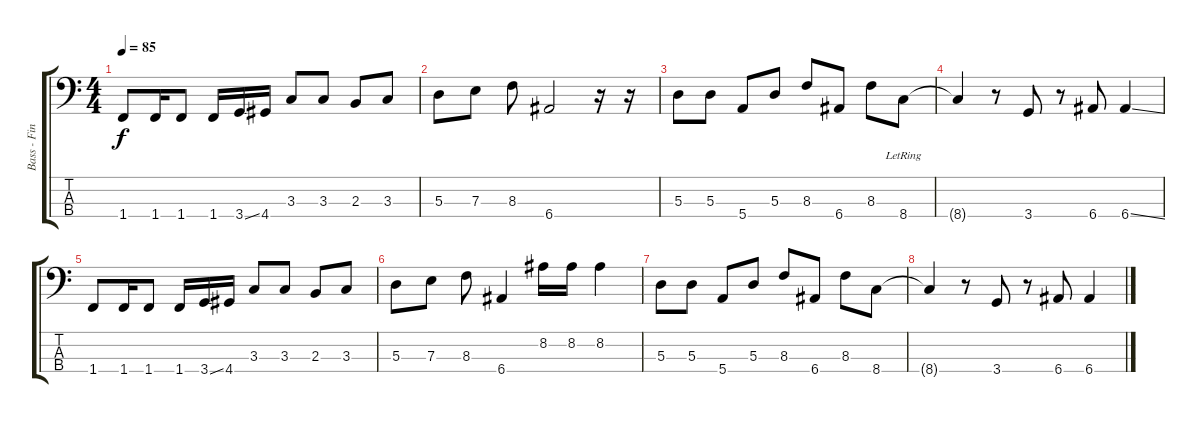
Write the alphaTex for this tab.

\track ("Bass - Finger" "Bass - Fin") {instrument electricbassfinger}
\staff {score tabs}
\tuning (G2 D2 A1 E1) {hide}
\ts (4 4)
\tempo 85
\clef f4
\ks c
1.4.8{dy f} 1.4.16 1.4.8 1.4.16 3.4{ss}.16 4.4.16 3.3.8 3.3.8 2.3.8 3.3.8 |
5.3.8 7.3.8 8.3.8 6.4.2 r.16 r.16 |
5.3.8 5.3.8 5.4.8 5.3.8 8.3.8 6.4.8 8.3.8 8.4{lr}.8 |
8.4{t}.4 r.8 3.4.8 r.8 6.4.8 6.4{ss}.4 |
1.4.8 1.4.16 1.4.8 1.4.16 3.4{ss}.16 4.4.16 3.3.8 3.3.8 2.3.8 3.3.8 |
5.3.8 7.3.8 8.3.8 6.4.4 8.2.16 8.2.16 8.2.4 |
5.3.8 5.3.8 5.4.8 5.3.8 8.3.8 6.4.8 8.3.8 8.4.8 |
8.4{t}.4 r.8 3.4.8 r.8 6.4.8 6.4.4
